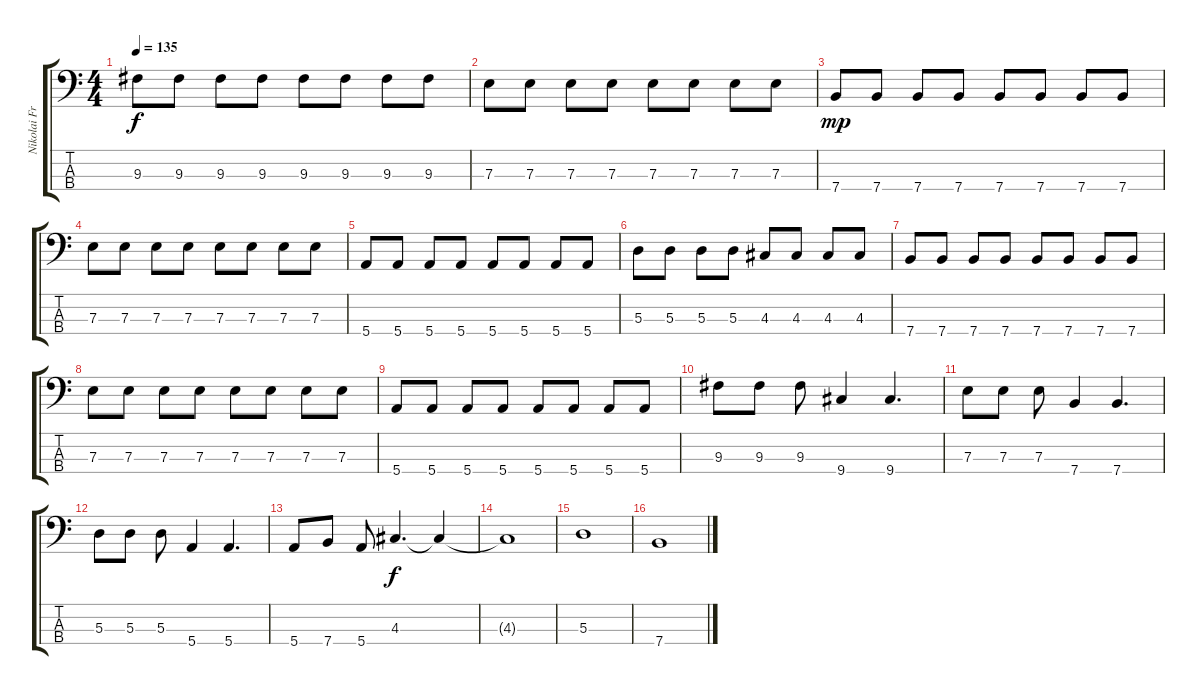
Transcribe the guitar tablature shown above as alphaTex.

\track ("Nikolai Fraiture" "Nikolai Fr") {instrument electricbassfinger}
\staff {score tabs}
\tuning (G2 D2 A1 E1) {hide}
\ts (4 4)
\tempo 135
\clef f4
\ks c
9.3.8{dy f} 9.3.8 9.3.8 9.3.8 9.3.8 9.3.8 9.3.8 9.3.8 |
7.3.8 7.3.8 7.3.8 7.3.8 7.3.8 7.3.8 7.3.8 7.3.8 |
7.4.8{dy mp} 7.4.8 7.4.8 7.4.8 7.4.8 7.4.8 7.4.8 7.4.8 |
7.3.8 7.3.8 7.3.8 7.3.8 7.3.8 7.3.8 7.3.8 7.3.8 |
5.4.8 5.4.8 5.4.8 5.4.8 5.4.8 5.4.8 5.4.8 5.4.8 |
5.3.8 5.3.8 5.3.8 5.3.8 4.3.8 4.3.8 4.3.8 4.3.8 |
7.4.8 7.4.8 7.4.8 7.4.8 7.4.8 7.4.8 7.4.8 7.4.8 |
7.3.8 7.3.8 7.3.8 7.3.8 7.3.8 7.3.8 7.3.8 7.3.8 |
5.4.8 5.4.8 5.4.8 5.4.8 5.4.8 5.4.8 5.4.8 5.4.8 |
9.3.8 9.3.8 9.3.8 9.4.4 9.4.4{d} |
7.3.8 7.3.8 7.3.8 7.4.4 7.4.4{d} |
5.3.8 5.3.8 5.3.8 5.4.4 5.4.4{d} |
5.4.8 7.4.8 5.4.8 4.3.4{d dy f} 4.3{t}.4 |
4.3{t}.1 |
5.3.1 |
7.4.1
